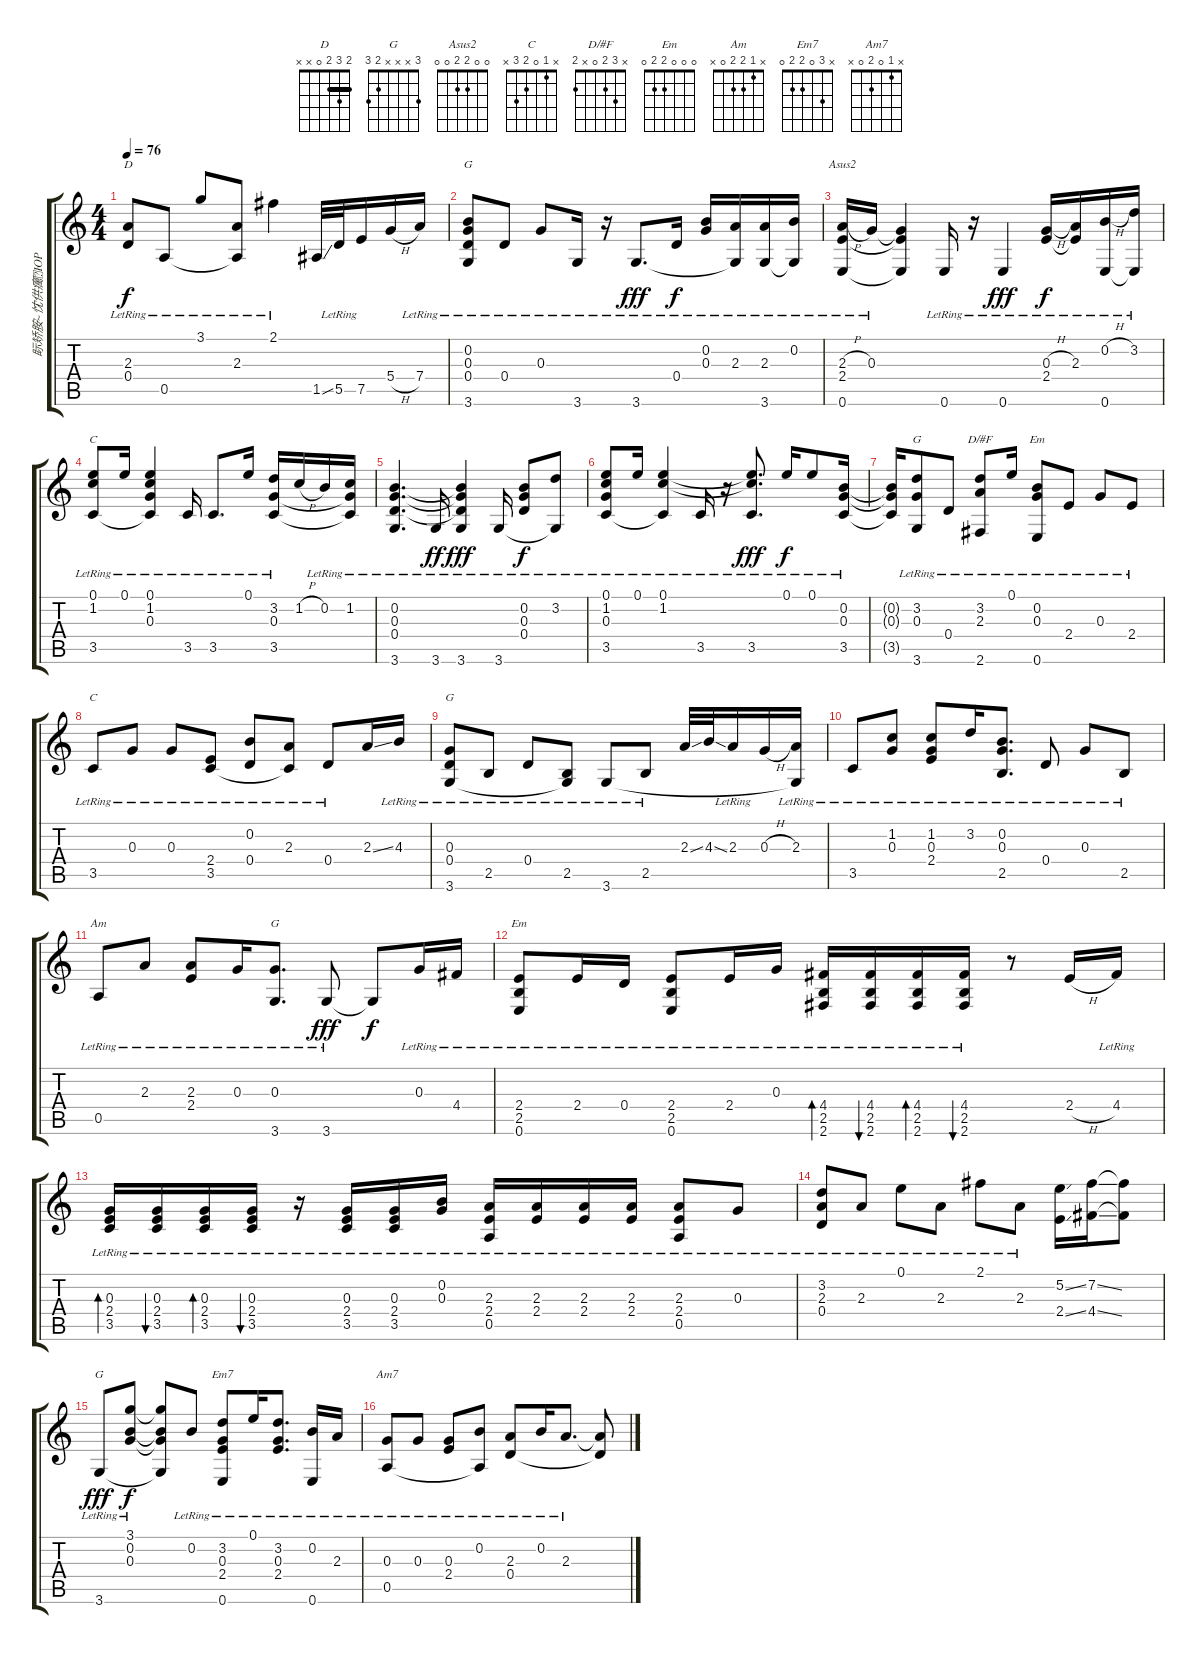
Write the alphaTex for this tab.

\track ("眎矫胺~忱供癘ЮΡ" "眎矫胺~忱供癘ЮΡ") {instrument acousticguitarnylon}
\staff {score tabs}
\tuning (E4 B3 G3 D3 A2 E2) {hide}
\chord ("D" 2 3 2 0 x x) {barre 2}
\chord ("G" 3 0 0 0 2 3)
\chord ("Asus2" 0 0 2 2 0 0)
\chord ("C" 0 1 0 2 3 x)
\chord ("G" x 3 0 x 2 3)
\chord ("D/#F" x 3 2 0 x 2)
\chord ("Em" x 0 0 2 2 0)
\chord ("C" x 1 0 2 3 x)
\chord ("G" 3 x 0 0 2 3)
\chord ("Am" x 1 2 2 0 x)
\chord ("G" 3 x 0 x 2 3)
\chord ("Em" 0 0 0 2 2 0)
\chord ("G" 3 x x x 2 3)
\chord ("Em7" x 3 0 2 2 0)
\chord ("Am7" x 1 0 2 0 x)
\ts (4 4)
\tempo 76
\clef g2
\ks c
(2.3{lr} 0.4{lr}).8{ch "D" dy f} 0.5{lr}.8 3.1{lr}.8 (2.3{lr} 0.5{t}).8 2.1{lr}.4 1.5{ss}.32 5.5{lr}.32 7.5{lr}.16 5.4{h}.16 7.4{lr}.16 |
(0.2{lr} 0.3{lr} 0.4{lr} 3.6{lr}).8{ch "G"} 0.4{lr}.8 0.3{lr}.8 3.6{lr}.16 r.16 3.6{lr}.8{d dy fff} 0.4{lr}.16{dy f} (0.2{lr} 0.3{lr}).16 (2.3{lr} 3.6{t}).16 (2.3{lr} 3.6{lr}).16 (0.2{lr} 3.6{t}).16 |
(2.3{h} 2.4{lr} 0.6{lr}).16{ch "Asus2"} 0.3{lr}.16 (0.3{t} 2.4{t} 0.6{t}).4 0.6{lr}.16 r.16 0.6{lr}.4{dy fff} (0.3{h} 2.4{lr}).16{dy f} (2.3{lr} 2.4{t}).16 (0.2{h} 0.6{lr}).16 (3.2{lr} 0.6{t}).16 |
(0.1{lr} 1.2{lr} 3.5{lr}).8{ch "C"} 0.1{lr}.16 (0.1{lr} 1.2{lr} 0.3{lr} 3.5{t}).4 3.5{lr}.16 3.5{lr}.8{d} 0.1{lr}.16 (3.2{lr} 0.3{lr} 3.5{lr}).16 1.2{h}.16 0.2{lr}.16 (1.2{lr} 0.3{t} 3.5{t}).16 |
(0.2{lr} 0.3{lr} 0.4{lr} 3.6{lr}).4{d} 3.6{lr}.16{dy ff} (0.2{t} 0.3{t} 0.4{t} 3.6{lr}).4{dy fff} 3.6{lr}.16 (0.2{lr} 0.3{lr} 0.4{lr}).8{dy f} (3.2{lr} 3.6{t}).8 |
(0.1{lr} 1.2{lr} 0.3{lr} 3.5{lr}).8 0.1{lr}.16 (0.1{lr} 1.2{lr} 3.5{t}).4 3.5{lr}.16 r.16 (0.1{t} 1.2{t} 3.5{lr}).8{d dy fff} 0.1{lr}.16{dy f} 0.1{lr}.8 (0.2{lr} 0.3{lr} 3.5{lr}).16 |
(0.2{t} 0.3{t} 3.5{t}).16 (3.2{lr} 0.3{lr} 3.6{lr}).8{ch "G"} 0.4{lr}.8 (3.2{lr} 2.3{lr} 2.6{lr}).8{ch "D/#F"} 0.1{lr}.16 (0.2{lr} 0.3{lr} 0.6{lr}).8{ch "Em"} 2.4{lr}.8 0.3{lr}.8 2.4{lr}.8 |
3.5{lr}.8{ch "C"} 0.3{lr}.8 0.3{lr}.8 (2.4{lr} 3.5{lr}).8 (0.2{lr} 0.4{lr}).8 (2.3{lr} 3.5{t}).8 0.4{lr}.8 2.3{ss}.16 4.3{lr}.16 |
(0.3{lr} 0.4{lr} 3.6{lr}).8{ch "G"} 2.5{lr}.8 0.4{lr}.8 (2.5{lr} 3.6{t}).8 3.6{lr}.8 2.5{lr}.8 2.3{ss}.32 4.3{ss}.32 2.3{lr}.16 0.3{h}.16 (2.3{lr} 3.6{t}).16 |
3.5{lr}.8 (1.2{lr} 0.3{lr}).8 (1.2{lr} 0.3{lr} 2.4{lr}).8 3.2{lr}.16 (0.2{lr} 0.3{lr} 2.5{lr}).8{d} 0.4{lr}.8 0.3{lr}.8 2.5{lr}.8 |
0.5{lr}.8{ch "Am"} 2.3{lr}.8 (2.3{lr} 2.4{lr}).8 0.3{lr}.16 (0.3{lr} 3.6{lr}).8{d ch "G"} 3.6{lr}.8{dy fff} 3.6{t}.8{dy f} 0.3{lr}.16 4.4{lr}.16 |
(2.4{lr} 2.5{lr} 0.6{lr}).8{ch "Em"} 2.4{lr}.16 0.4{lr}.16 (2.4{lr} 2.5{lr} 0.6{lr}).8 2.4{lr}.16 0.3{lr}.16 (4.4{lr} 2.5{lr} 2.6{lr}).16{bd 60} (4.4{lr} 2.5{lr} 2.6{lr}).16{bu 60} (4.4{lr} 2.5{lr} 2.6{lr}).16{bd 60} (4.4{lr} 2.5{lr} 2.6{lr}).16{bu 60} r.8 2.4{h}.16 4.4{lr}.16 |
(0.3{lr} 2.4{lr} 3.5{lr}).16{bd 60} (0.3{lr} 2.4{lr} 3.5{lr}).16{bu 60} (0.3{lr} 2.4{lr} 3.5{lr}).16{bd 60} (0.3{lr} 2.4{lr} 3.5{lr}).16{bu 60} r.16 (0.3{lr} 2.4{lr} 3.5{lr}).16 (0.3{lr} 2.4{lr} 3.5{lr}).16 (0.2{lr} 0.3{lr}).16 (2.3{lr} 2.4{lr} 0.5{lr}).16 (2.3{lr} 2.4{lr}).16 (2.3{lr} 2.4{lr}).16 (2.3{lr} 2.4{lr}).16 (2.3{lr} 2.4{lr} 0.5{lr}).8 0.3{lr}.8 |
(3.2{lr} 2.3{lr} 0.4{lr}).8 2.3{lr}.8 0.1{lr}.8 2.3{lr}.8 2.1{lr}.8 2.3{lr}.8 (5.2{ss} 2.4{ss}).16 (7.2{ss} 4.4{ss}).16 (7.2{t} 4.4{t}).8 |
3.6{lr}.8{ch "G" dy fff} (3.1{lr} 0.2{lr} 0.3{lr}).8{dy f} (3.1{t} 0.2{t} 0.3{t} 3.6{t}).8 0.2{lr}.8 (3.2{lr} 0.3{lr} 2.4{lr} 0.6{lr}).8{ch "Em7"} 0.1{lr}.16 (3.2{lr} 0.3{lr} 2.4{lr}).8{d} (0.2{lr} 0.6{lr}).16 2.3{lr}.16 |
(0.3{lr} 0.5{lr}).8{ch "Am7"} 0.3{lr}.8 (0.3{lr} 2.4{lr}).8 (0.2{lr} 0.5{t}).8 (2.3{lr} 0.4{lr}).8 0.2{lr}.16 2.3{lr}.8{d} (2.3{t} 0.4{t}).8
